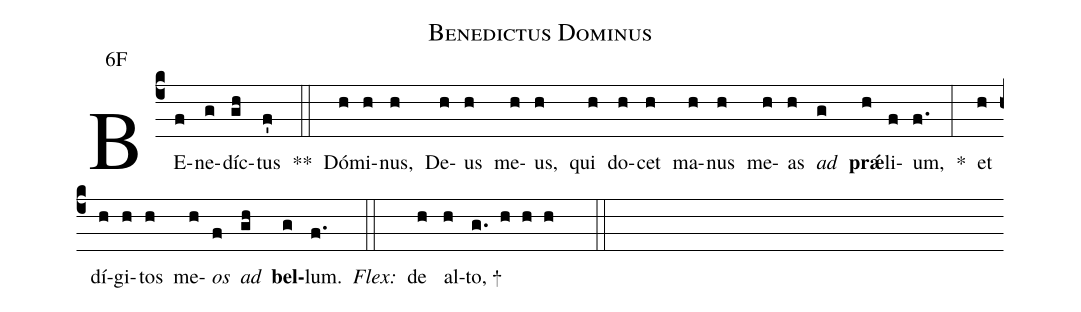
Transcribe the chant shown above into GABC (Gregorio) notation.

name:Benedictus Dominus;
office-part:Antiphona;
mode:6;
annotation: 6F;
%%
(c4) BE(f)ne(g)díc(gh)tus(f') **(::) Dó(h)mi(h)nus,(h) De(h)us(h) me(h)us,(h) qui(h) do(h)cet(h) ma(h)nus(h) me(h)as(h) <i>ad</i>(g) <b>pr<sp>'ae</sp></b>(h)li(f)um,(f.) *(:) et(h) dí(h)gi(h)tos(h) me(h)<i>os</i>(f) <i>ad</i>(gh) <b>bel</b>(g)lum.(f.) <i>Flex:</i>(::)  de(h) al(h)to, +(g. h h h  ::)
